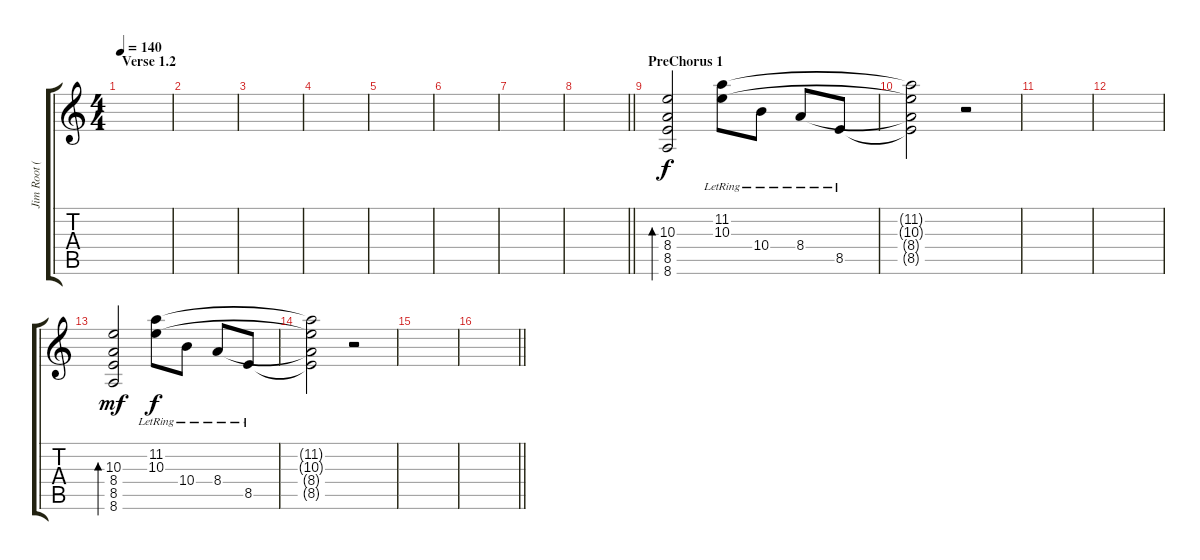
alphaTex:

\track ("Jim Root (Solo)" "Jim Root (") {instrument overdrivenguitar}
\staff {score tabs}
\tuning (Eb4 Bb3 Gb3 Db3 Ab2 Db2) {hide}
\ts (4 4)
\section ("" "Verse 1.2")
\tempo 140
\clef g2
\ks c
|
|
|
|
|
|
|
\barLineRight lightlight
|
\section ("" "PreChorus 1")
(10.3 8.4 8.5 8.6).2{bd 120 instrument electricguitarclean} (11.2{lr} 10.3{lr}).8{dy f} 10.4{lr}.8 8.4{lr}.8 8.5{lr}.8 |
(11.2{t} 10.3{t} 8.4{t} 8.5{t}).2 r.2 |
|
|
(10.3 8.4 8.5 8.6).2{bd 120 dy mf instrument electricguitarclean} (11.2{lr} 10.3{lr}).8{dy f} 10.4{lr}.8 8.4{lr}.8 8.5{lr}.8 |
(11.2{t} 10.3{t} 8.4{t} 8.5{t}).2 r.2 |
|
\barLineRight lightlight
